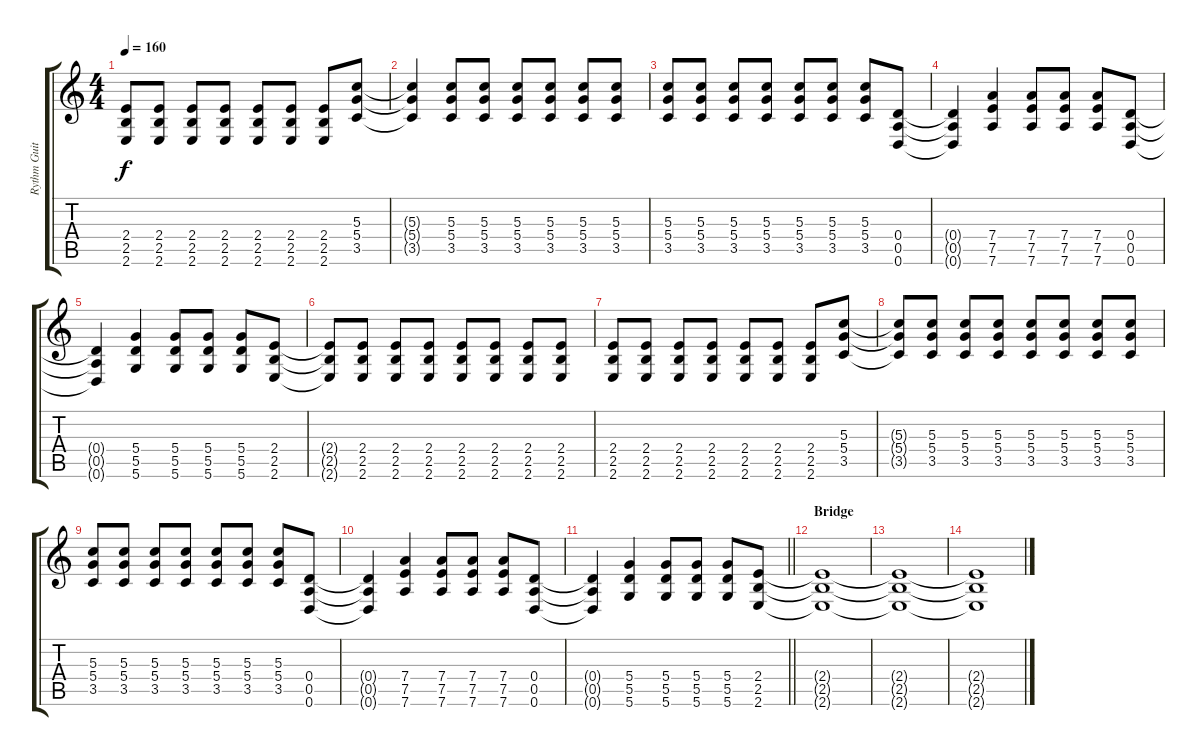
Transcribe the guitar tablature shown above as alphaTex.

\track ("Rythm Guitar" "Rythm Guit") {instrument distortionguitar}
\staff {score tabs}
\tuning (E4 B3 G3 D3 A2 D2) {hide}
\ts (4 4)
\tempo 160
\clef g2
\ks c
(2.4 2.5 2.6).8{dy f} (2.4 2.5 2.6).8 (2.4 2.5 2.6).8 (2.4 2.5 2.6).8 (2.4 2.5 2.6).8 (2.4 2.5 2.6).8 (2.4 2.5 2.6).8 (5.3 5.4 3.5).8 |
(5.3{t} 5.4{t} 3.5{t}).4 (5.3 5.4 3.5).8 (5.3 5.4 3.5).8 (5.3 5.4 3.5).8 (5.3 5.4 3.5).8 (5.3 5.4 3.5).8 (5.3 5.4 3.5).8 |
(5.3 5.4 3.5).8 (5.3 5.4 3.5).8 (5.3 5.4 3.5).8 (5.3 5.4 3.5).8 (5.3 5.4 3.5).8 (5.3 5.4 3.5).8 (5.3 5.4 3.5).8 (0.4 0.5 0.6).8 |
(0.4{t} 0.5{t} 0.6{t}).4 (7.4 7.5 7.6).4 (7.4 7.5 7.6).8 (7.4 7.5 7.6).8 (7.4 7.5 7.6).8 (0.4 0.5 0.6).8 |
(0.4{t} 0.5{t} 0.6{t}).4 (5.4 5.5 5.6).4 (5.4 5.5 5.6).8 (5.4 5.5 5.6).8 (5.4 5.5 5.6).8 (2.4 2.5 2.6).8 |
(2.4{t} 2.5{t} 2.6{t}).8 (2.4 2.5 2.6).8 (2.4 2.5 2.6).8 (2.4 2.5 2.6).8 (2.4 2.5 2.6).8 (2.4 2.5 2.6).8 (2.4 2.5 2.6).8 (2.4 2.5 2.6).8 |
(2.4 2.5 2.6).8 (2.4 2.5 2.6).8 (2.4 2.5 2.6).8 (2.4 2.5 2.6).8 (2.4 2.5 2.6).8 (2.4 2.5 2.6).8 (2.4 2.5 2.6).8 (5.3 5.4 3.5).8 |
(5.3{t} 5.4{t} 3.5{t}).8 (5.3 5.4 3.5).8 (5.3 5.4 3.5).8 (5.3 5.4 3.5).8 (5.3 5.4 3.5).8 (5.3 5.4 3.5).8 (5.3 5.4 3.5).8 (5.3 5.4 3.5).8 |
(5.3 5.4 3.5).8 (5.3 5.4 3.5).8 (5.3 5.4 3.5).8 (5.3 5.4 3.5).8 (5.3 5.4 3.5).8 (5.3 5.4 3.5).8 (5.3 5.4 3.5).8 (0.4 0.5 0.6).8 |
(0.4{t} 0.5{t} 0.6{t}).4 (7.4 7.5 7.6).4 (7.4 7.5 7.6).8 (7.4 7.5 7.6).8 (7.4 7.5 7.6).8 (0.4 0.5 0.6).8 |
\barLineRight lightlight
(0.4{t} 0.5{t} 0.6{t}).4 (5.4 5.5 5.6).4 (5.4 5.5 5.6).8 (5.4 5.5 5.6).8 (5.4 5.5 5.6).8 (2.4 2.5 2.6).8 |
\section ("" "Bridge")
(2.4{t} 2.5{t} 2.6{t}).1 |
(2.4{t} 2.5{t} 2.6{t}).1 |
(2.4{t} 2.5{t} 2.6{t}).1
